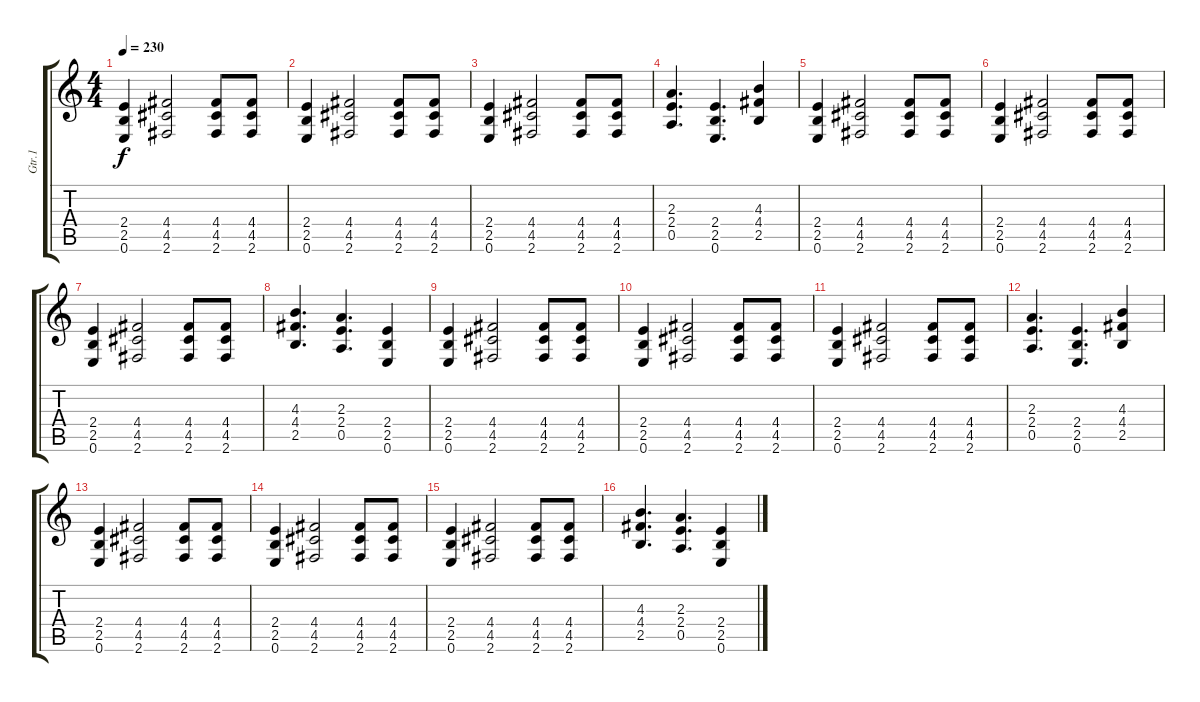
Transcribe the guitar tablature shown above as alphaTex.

\track ("Gtr.1" "Gtr.1") {instrument overdrivenguitar}
\staff {score tabs}
\tuning (E4 B3 G3 D3 A2 E2) {hide}
\ts (4 4)
\tempo 230
\clef g2
\ks c
(2.4 2.5 0.6).4{dy f} (4.4 4.5 2.6).2 (4.4 4.5 2.6).8 (4.4 4.5 2.6).8 |
(2.4 2.5 0.6).4 (4.4 4.5 2.6).2 (4.4 4.5 2.6).8 (4.4 4.5 2.6).8 |
(2.4 2.5 0.6).4 (4.4 4.5 2.6).2 (4.4 4.5 2.6).8 (4.4 4.5 2.6).8 |
(2.3 2.4 0.5).4{d} (2.4 2.5 0.6).4{d} (4.3 4.4 2.5).4 |
(2.4 2.5 0.6).4 (4.4 4.5 2.6).2 (4.4 4.5 2.6).8 (4.4 4.5 2.6).8 |
(2.4 2.5 0.6).4 (4.4 4.5 2.6).2 (4.4 4.5 2.6).8 (4.4 4.5 2.6).8 |
(2.4 2.5 0.6).4 (4.4 4.5 2.6).2 (4.4 4.5 2.6).8 (4.4 4.5 2.6).8 |
(4.3 4.4 2.5).4{d} (2.3 2.4 0.5).4{d} (2.4 2.5 0.6).4 |
(2.4 2.5 0.6).4 (4.4 4.5 2.6).2 (4.4 4.5 2.6).8 (4.4 4.5 2.6).8 |
(2.4 2.5 0.6).4 (4.4 4.5 2.6).2 (4.4 4.5 2.6).8 (4.4 4.5 2.6).8 |
(2.4 2.5 0.6).4 (4.4 4.5 2.6).2 (4.4 4.5 2.6).8 (4.4 4.5 2.6).8 |
(2.3 2.4 0.5).4{d} (2.4 2.5 0.6).4{d} (4.3 4.4 2.5).4 |
(2.4 2.5 0.6).4 (4.4 4.5 2.6).2 (4.4 4.5 2.6).8 (4.4 4.5 2.6).8 |
(2.4 2.5 0.6).4 (4.4 4.5 2.6).2 (4.4 4.5 2.6).8 (4.4 4.5 2.6).8 |
(2.4 2.5 0.6).4 (4.4 4.5 2.6).2 (4.4 4.5 2.6).8 (4.4 4.5 2.6).8 |
(4.3 4.4 2.5).4{d} (2.3 2.4 0.5).4{d} (2.4 2.5 0.6).4
